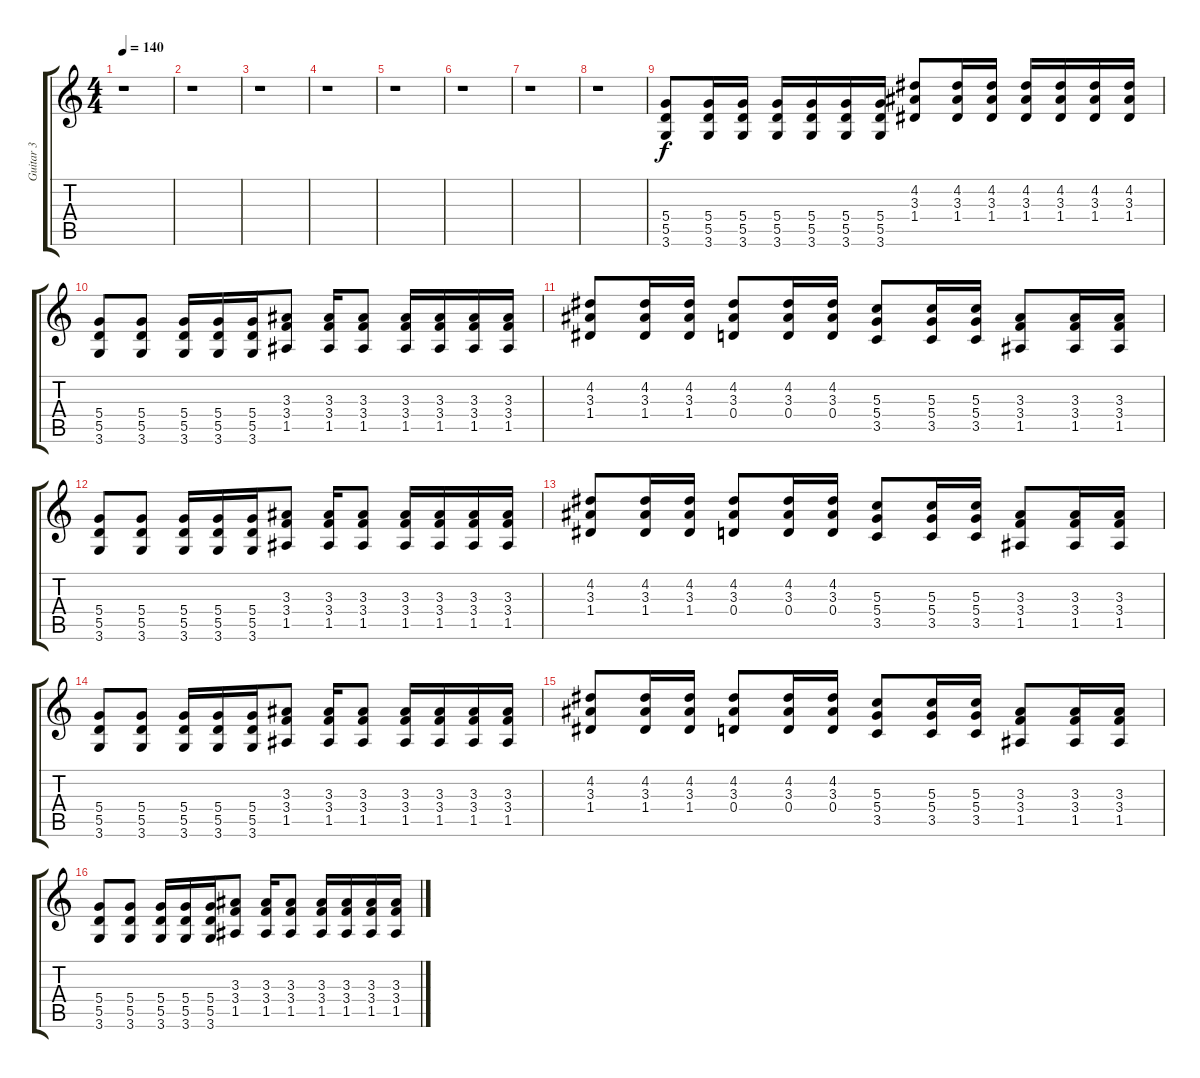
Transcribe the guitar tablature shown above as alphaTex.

\track ("Guitar 3" "Guitar 3") {instrument distortionguitar}
\staff {score tabs}
\tuning (E4 B3 G3 D3 A2 E2) {hide}
\ts (4 4)
\tempo 140
\clef g2
\ks c
r.1{dy f instrument distortionguitar} |
r.1 |
r.1 |
r.1 |
r.1 |
r.1 |
r.1 |
r.1 |
(5.4 5.5 3.6).8 (5.4 5.5 3.6).16 (5.4 5.5 3.6).16 (5.4 5.5 3.6).16 (5.4 5.5 3.6).16 (5.4 5.5 3.6).16 (5.4 5.5 3.6).16 (4.2 3.3 1.4).8 (4.2 3.3 1.4).16 (4.2 3.3 1.4).16 (4.2 3.3 1.4).16 (4.2 3.3 1.4).16 (4.2 3.3 1.4).16 (4.2 3.3 1.4).16 |
(5.4 5.5 3.6).8 (5.4 5.5 3.6).8 (5.4 5.5 3.6).16 (5.4 5.5 3.6).16 (5.4 5.5 3.6).16 (3.3 3.4 1.5).8 (3.3 3.4 1.5).16 (3.3 3.4 1.5).8 (3.3 3.4 1.5).16 (3.3 3.4 1.5).16 (3.3 3.4 1.5).16 (3.3 3.4 1.5).16 |
(4.2 3.3 1.4).8 (4.2 3.3 1.4).16 (4.2 3.3 1.4).16 (4.2 3.3 0.4).8 (4.2 3.3 0.4).16 (4.2 3.3 0.4).16 (5.3 5.4 3.5).8 (5.3 5.4 3.5).16 (5.3 5.4 3.5).16 (3.3 3.4 1.5).8 (3.3 3.4 1.5).16 (3.3 3.4 1.5).16 |
(5.4 5.5 3.6).8 (5.4 5.5 3.6).8 (5.4 5.5 3.6).16 (5.4 5.5 3.6).16 (5.4 5.5 3.6).16 (3.3 3.4 1.5).8 (3.3 3.4 1.5).16 (3.3 3.4 1.5).8 (3.3 3.4 1.5).16 (3.3 3.4 1.5).16 (3.3 3.4 1.5).16 (3.3 3.4 1.5).16 |
(4.2 3.3 1.4).8 (4.2 3.3 1.4).16 (4.2 3.3 1.4).16 (4.2 3.3 0.4).8 (4.2 3.3 0.4).16 (4.2 3.3 0.4).16 (5.3 5.4 3.5).8 (5.3 5.4 3.5).16 (5.3 5.4 3.5).16 (3.3 3.4 1.5).8 (3.3 3.4 1.5).16 (3.3 3.4 1.5).16 |
(5.4 5.5 3.6).8 (5.4 5.5 3.6).8 (5.4 5.5 3.6).16 (5.4 5.5 3.6).16 (5.4 5.5 3.6).16 (3.3 3.4 1.5).8 (3.3 3.4 1.5).16 (3.3 3.4 1.5).8 (3.3 3.4 1.5).16 (3.3 3.4 1.5).16 (3.3 3.4 1.5).16 (3.3 3.4 1.5).16 |
(4.2 3.3 1.4).8 (4.2 3.3 1.4).16 (4.2 3.3 1.4).16 (4.2 3.3 0.4).8 (4.2 3.3 0.4).16 (4.2 3.3 0.4).16 (5.3 5.4 3.5).8 (5.3 5.4 3.5).16 (5.3 5.4 3.5).16 (3.3 3.4 1.5).8 (3.3 3.4 1.5).16 (3.3 3.4 1.5).16 |
(5.4 5.5 3.6).8 (5.4 5.5 3.6).8 (5.4 5.5 3.6).16 (5.4 5.5 3.6).16 (5.4 5.5 3.6).16 (3.3 3.4 1.5).8 (3.3 3.4 1.5).16 (3.3 3.4 1.5).8 (3.3 3.4 1.5).16 (3.3 3.4 1.5).16 (3.3 3.4 1.5).16 (3.3 3.4 1.5).16
